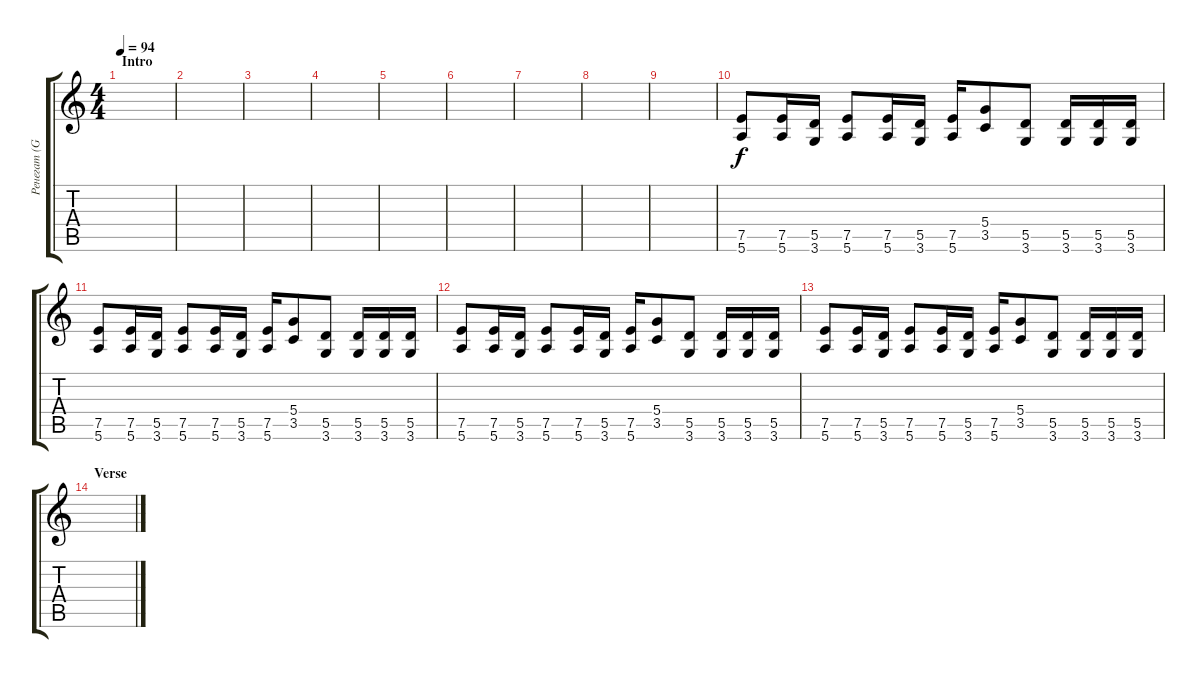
\track ("Ренегат (Guitar 2)" "Ренегат (G") {instrument distortionguitar}
\staff {score tabs}
\tuning (E4 B3 G3 D3 A2 E2) {hide}
\ts (4 4)
\section ("" "Intro")
\tempo 94
\clef g2
\ks c
|
|
|
|
|
|
|
|
|
(7.5 5.6).8 (7.5 5.6).16 (5.5 3.6).16 (7.5 5.6).8 (7.5 5.6).16 (5.5 3.6).16 (7.5 5.6).16 (5.4 3.5).8 (5.5 3.6).8 (5.5 3.6).16 (5.5 3.6).16 (5.5 3.6).16 |
(7.5 5.6).8 (7.5 5.6).16 (5.5 3.6).16 (7.5 5.6).8 (7.5 5.6).16 (5.5 3.6).16 (7.5 5.6).16 (5.4 3.5).8 (5.5 3.6).8 (5.5 3.6).16 (5.5 3.6).16 (5.5 3.6).16 |
(7.5 5.6).8 (7.5 5.6).16 (5.5 3.6).16 (7.5 5.6).8 (7.5 5.6).16 (5.5 3.6).16 (7.5 5.6).16 (5.4 3.5).8 (5.5 3.6).8 (5.5 3.6).16 (5.5 3.6).16 (5.5 3.6).16 |
(7.5 5.6).8 (7.5 5.6).16 (5.5 3.6).16 (7.5 5.6).8 (7.5 5.6).16 (5.5 3.6).16 (7.5 5.6).16 (5.4 3.5).8 (5.5 3.6).8 (5.5 3.6).16 (5.5 3.6).16 (5.5 3.6).16 |
\section ("" "Verse")
